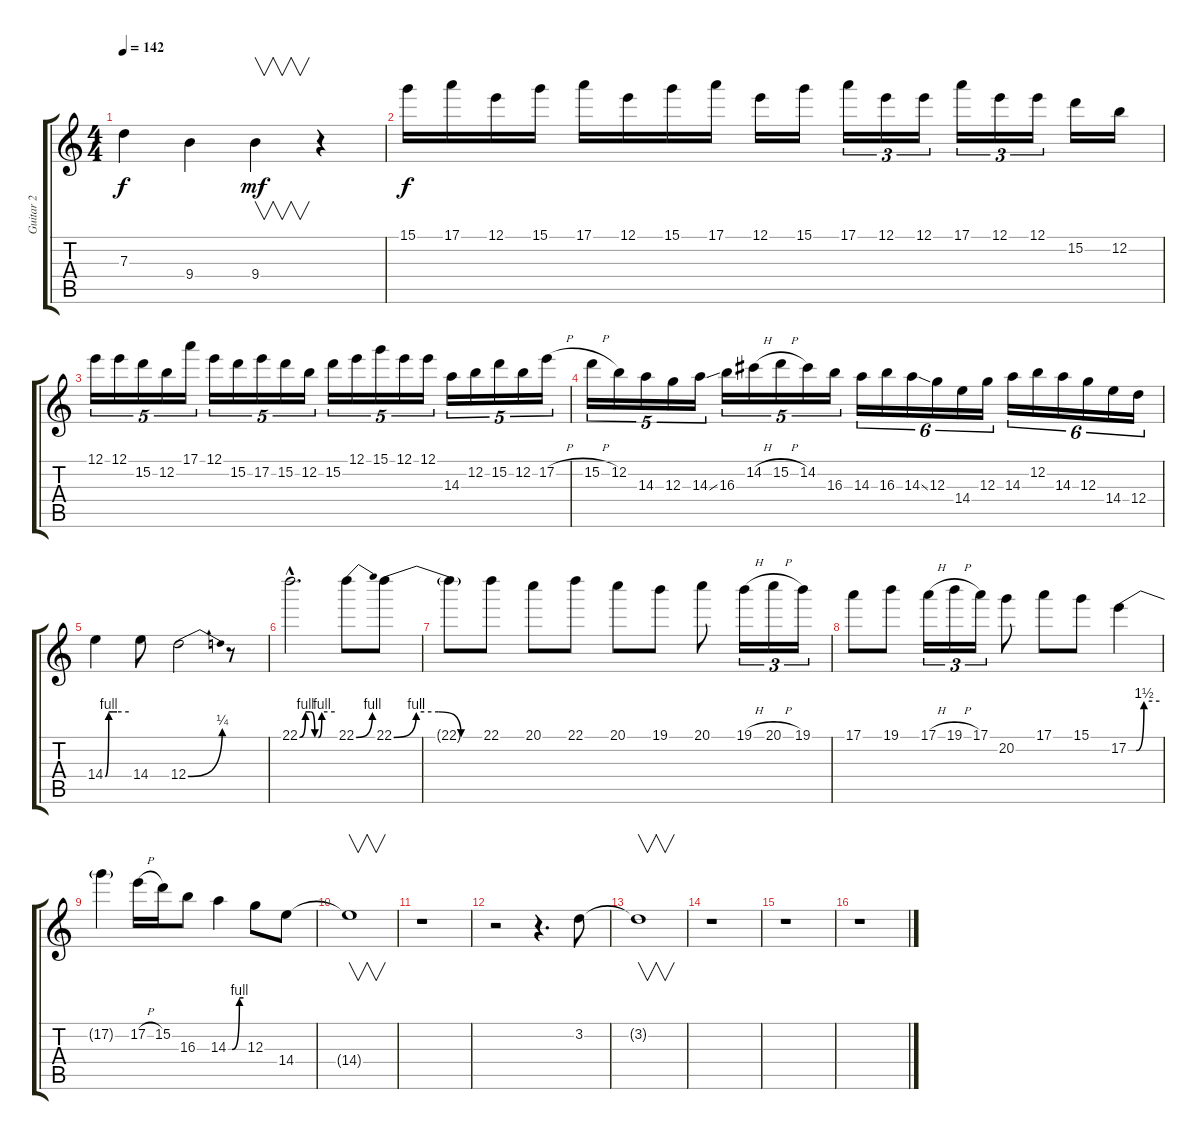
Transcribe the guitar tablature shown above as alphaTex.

\track ("Guitar 2" "Guitar 2") {instrument overdrivenguitar}
\staff {score tabs}
\tuning (E4 B3 G3 D3 A2 E2) {hide}
\ts (4 4)
\tempo 142
\clef g2
\ks c
7.3.4{dy f} 9.4.4 9.4.4{v dy mf} r.4 |
15.1.16{dy f} 17.1.16 12.1.16 15.1.16 17.1.16 12.1.16 15.1.16 17.1.16 12.1.16 15.1.16 17.1.16{tu (3 2)} 12.1.16{tu (3 2)} 12.1.16{tu (3 2)} 17.1.16{tu (3 2)} 12.1.16{tu (3 2)} 12.1.16{tu (3 2)} 15.2.16 12.2.16 |
12.1.16{tu (5 4)} 12.1.16{tu (5 4)} 15.2.16{tu (5 4)} 12.2.16{tu (5 4)} 17.1.16{tu (5 4)} 12.1.16{tu (5 4)} 15.2.16{tu (5 4)} 17.2.16{tu (5 4)} 15.2.16{tu (5 4)} 12.2.16{tu (5 4)} 15.2.16{tu (5 4)} 12.1.16{tu (5 4)} 15.1.16{tu (5 4)} 12.1.16{tu (5 4)} 12.1.16{tu (5 4)} 14.3.16{tu (5 4)} 12.2.16{tu (5 4)} 15.2.16{tu (5 4)} 12.2.16{tu (5 4)} 17.2{h}.16{tu (5 4)} |
15.2{h}.16{tu (5 4)} 12.2.16{tu (5 4)} 14.3.16{tu (5 4)} 12.3.16{tu (5 4)} 14.3{ss}.16{tu (5 4)} 16.3.16{tu (5 4)} 14.2{h}.16{tu (5 4)} 15.2{h}.16{tu (5 4)} 14.2.16{tu (5 4)} 16.3.16{tu (5 4)} 14.3.16{tu (6 4)} 16.3.16{tu (6 4)} 14.3{ss}.16{tu (6 4)} 12.3.16{tu (6 4)} 14.4.16{tu (6 4)} 12.3.16{tu (6 4)} 14.3.16{tu (6 4)} 12.2.16{tu (6 4)} 14.3.16{tu (6 4)} 12.3.16{tu (6 4)} 14.4.16{tu (6 4)} 12.4.16{tu (6 4)} |
14.4{be (custom 0 0 9 4 22 4 30 4 60 4)}.4 14.4.8 12.4{be (bend 0 0 60 1)}.2 r.8 |
22.1{be (custom 0 0 10 4 19 4 26 0 32 0 38 4 60 4) hac}.2{d} 22.1{be (bend 0 0 60 4)}.8 22.1{be (custom 0 0 15 4 30 4 45 0 60 0)}.8 |
22.1{t}.8 22.1.8 20.1.8 22.1.8 20.1.8 19.1.8 20.1.8 19.1{h}.16{tu (3 2)} 20.1{h}.16{tu (3 2)} 19.1.16{tu (3 2)} |
17.1.8 19.1.8 17.1{h}.16{tu (3 2)} 19.1{h}.16{tu (3 2)} 17.1.16{tu (3 2)} 20.2.8 17.1.8 15.1.8 17.2{be (custom 0 0 15 0 30 6 60 6)}.4 |
17.2{t}.4 17.2{h}.16 15.2.16 16.3.8 14.3{be (custom 0 0 15 0 44 4 60 4)}.4 12.3.8 14.4.8 |
14.4{t}.1{v} |
r.1 |
r.2 r.4{d} 3.2.8{instrument electricguitarclean} |
3.2{t}.1{v} |
r.1 |
r.1 |
r.1
